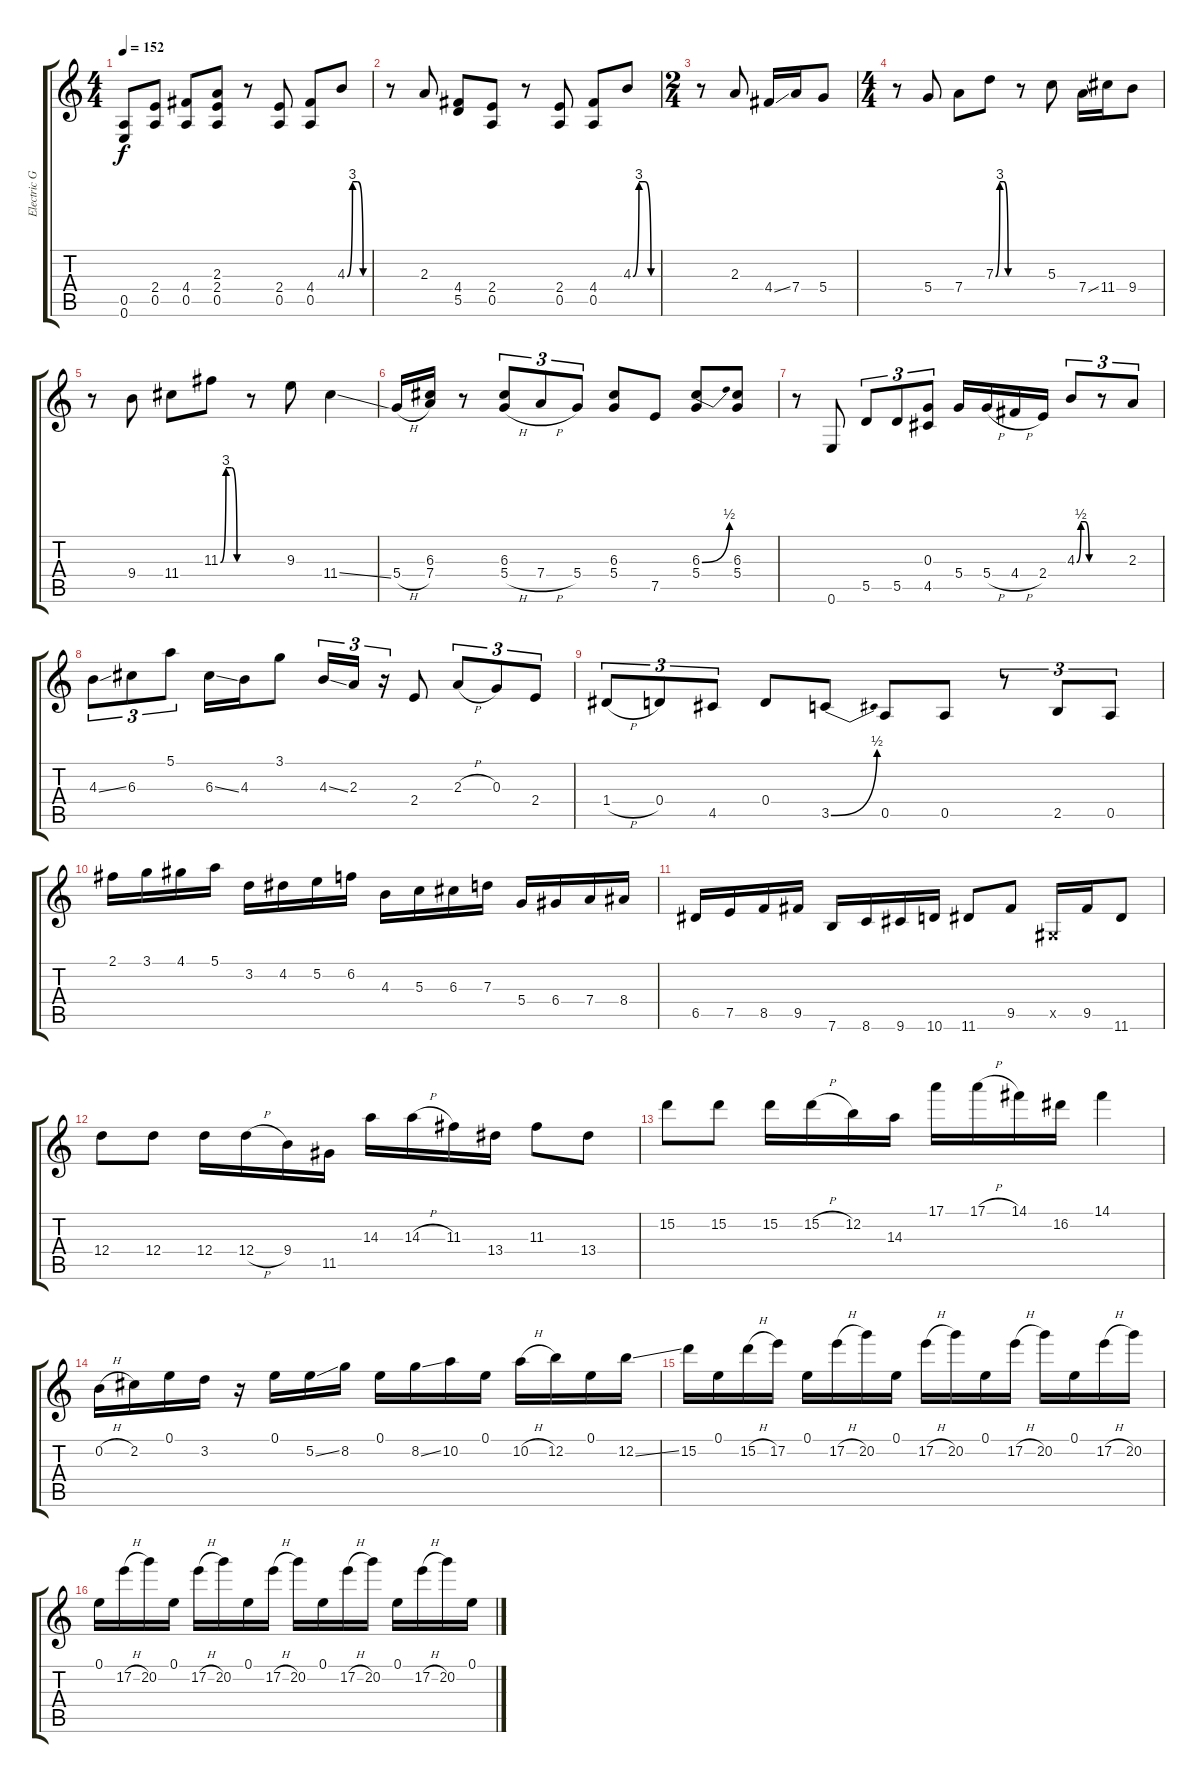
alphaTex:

\track ("Electric Guitar" "Electric G") {instrument electricguitarjazz}
\staff {score tabs}
\tuning (E4 B3 G3 D3 A2 E2) {hide}
\ts (4 4)
\tempo 152
\clef g2
\ks c
(0.5 0.6).8{dy f} (2.4 0.5).8 (4.4 0.5).8 (2.3 2.4 0.5).8 r.8 (2.4 0.5).8 (4.4 0.5).8 4.3{be (custom 0 0 15 12 30 12 45 0 60 0)}.8 |
r.8 2.3.8 (4.4 5.5).8 (2.4 0.5).8 r.8 (2.4 0.5).8 (4.4 0.5).8 4.3{be (custom 0 0 15 12 30 12 45 0 60 0)}.8 |
\ts (2 4)
r.8 2.3.8 4.4{ss}.16 7.4.16 5.4.8 |
\ts (4 4)
r.8 5.4.8 7.4.8 7.3{be (custom 0 0 15 12 30 12 45 0 60 0)}.8 r.8 5.3.8 7.4{ss}.16 11.4.16 9.4.8 |
r.8 9.4.8 11.4.8 11.3{be (custom 0 0 15 12 30 12 45 0 60 0)}.8 r.8 9.3.8 11.4{ss}.4 |
5.4{h}.16 (6.3 7.4).16 r.8 (6.3 5.4{h}).8{tu (3 2)} 7.4{h}.8{tu (3 2)} 5.4.8{tu (3 2)} (6.3 5.4).8 7.5.8 (6.3{be (bend 0 0 60 2)} 5.4).8 (6.3 5.4).8 |
r.8 0.6.8 5.5.8{tu (3 2)} 5.5.8{tu (3 2)} (0.3 4.5).8{tu (3 2)} 5.4.16 5.4{h}.16 4.4{h}.16 2.4.16 4.3{be (custom 0 0 15 2 30 2 45 0 60 0)}.8{tu (3 2)} r.8{tu (3 2)} 2.3.8{tu (3 2)} |
4.3{ss}.8{tu (3 2)} 6.3.8{tu (3 2)} 5.1.8{tu (3 2)} 6.3{ss}.16 4.3.16 3.1.8 4.3{ss}.16{tu (3 2)} 2.3.16{tu (3 2)} r.16{tu (3 2)} 2.4.8 2.3{h}.8{tu (3 2)} 0.3.8{tu (3 2)} 2.4.8{tu (3 2)} |
1.4{h}.8{tu (3 2)} 0.4.8{tu (3 2)} 4.5.8{tu (3 2)} 0.4.8 3.5{be (bend 0 0 60 2)}.8 0.5.8 0.5.8 r.8{tu (3 2)} 2.5.8{tu (3 2)} 0.5.8{tu (3 2)} |
2.1.16 3.1.16 4.1.16 5.1.16 3.2.16 4.2.16 5.2.16 6.2.16 4.3.16 5.3.16 6.3.16 7.3.16 5.4.16 6.4.16 7.4.16 8.4.16 |
6.5.16 7.5.16 8.5.16 9.5.16 7.6.16 8.6.16 9.6.16 10.6.16 11.6.8 9.5.8 -1.5{x}.16 9.5.16 11.6.8 |
12.4.8 12.4.8 12.4.16 12.4{h}.16 9.4.16 11.5.16 14.3.16 14.3{h}.16 11.3.16 13.4.16 11.3.8 13.4.8 |
15.2.8 15.2.8 15.2.16 15.2{h}.16 12.2.16 14.3.16 17.1.16 17.1{h}.16 14.1.16 16.2.16 14.1.4 |
0.2{h}.16 2.2.16 0.1.16 3.2.16 r.16 0.1.16 5.2{ss}.16 8.2.16 0.1.16 8.2{ss}.16 10.2.16 0.1.16 10.2{h}.16 12.2.16 0.1.16 12.2{ss}.16 |
15.2.16 0.1.16 15.2{h}.16 17.2.16 0.1.16 17.2{h}.16 20.2.16 0.1.16 17.2{h}.16 20.2.16 0.1.16 17.2{h}.16 20.2.16 0.1.16 17.2{h}.16 20.2.16 |
0.1.16 17.2{h}.16 20.2.16 0.1.16 17.2{h}.16 20.2.16 0.1.16 17.2{h}.16 20.2.16 0.1.16 17.2{h}.16 20.2.16 0.1.16 17.2{h}.16 20.2.16 0.1.16
